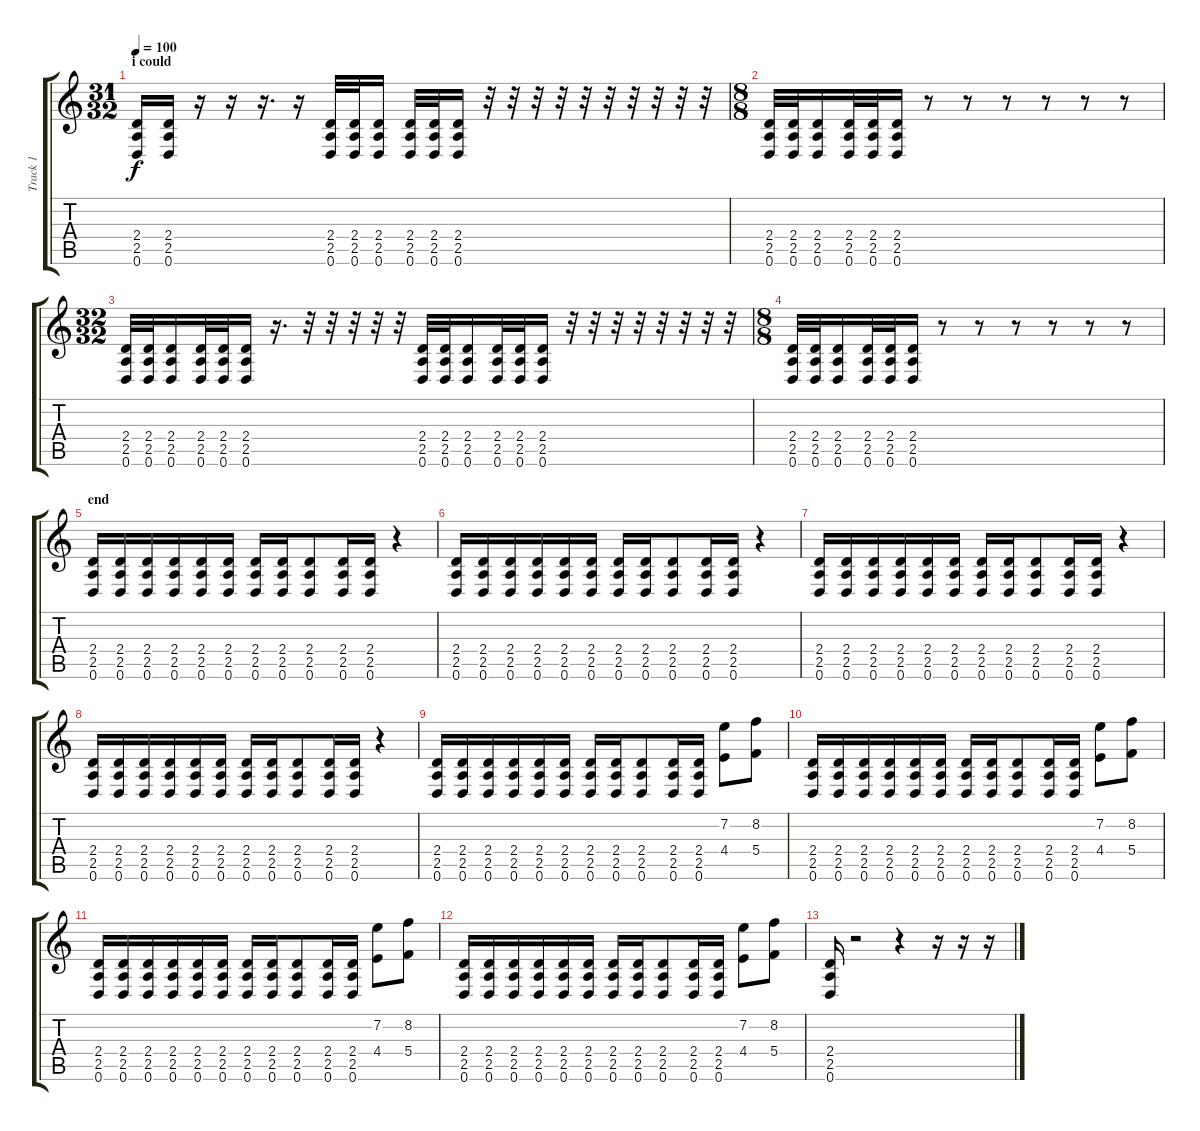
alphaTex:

\track ("Track 1" "Track 1") {instrument distortionguitar}
\staff {score tabs}
\tuning (D4 A3 F3 C3 G2 D2) {hide}
\ts (31 32)
\section ("" "i could")
\tempo 100
\clef g2
\ks c
(2.4 2.5 0.6).16{dy f} (2.4 2.5 0.6).16 r.16 r.16 r.16{d} r.16 (2.4 2.5 0.6).32 (2.4 2.5 0.6).32 (2.4 2.5 0.6).16 (2.4 2.5 0.6).32 (2.4 2.5 0.6).32 (2.4 2.5 0.6).16 r.32 r.32 r.32 r.32 r.32 r.32 r.32 r.32 r.32 r.32 |
\ts (8 8)
(2.4 2.5 0.6).32 (2.4 2.5 0.6).32 (2.4 2.5 0.6).16 (2.4 2.5 0.6).32 (2.4 2.5 0.6).32 (2.4 2.5 0.6).16 r.8 r.8 r.8 r.8 r.8 r.8 |
\ts (32 32)
(2.4 2.5 0.6).32 (2.4 2.5 0.6).32 (2.4 2.5 0.6).16 (2.4 2.5 0.6).32 (2.4 2.5 0.6).32 (2.4 2.5 0.6).16 r.16{d} r.32 r.32 r.32 r.32 r.32 (2.4 2.5 0.6).32 (2.4 2.5 0.6).32 (2.4 2.5 0.6).16 (2.4 2.5 0.6).32 (2.4 2.5 0.6).32 (2.4 2.5 0.6).16 r.32 r.32 r.32 r.32 r.32 r.32 r.32 r.32 |
\ts (8 8)
(2.4 2.5 0.6).32 (2.4 2.5 0.6).32 (2.4 2.5 0.6).16 (2.4 2.5 0.6).32 (2.4 2.5 0.6).32 (2.4 2.5 0.6).16 r.8 r.8 r.8 r.8 r.8 r.8 |
\section ("" "end")
(2.4 2.5 0.6).16 (2.4 2.5 0.6).16 (2.4 2.5 0.6).16 (2.4 2.5 0.6).16 (2.4 2.5 0.6).16 (2.4 2.5 0.6).16 (2.4 2.5 0.6).16 (2.4 2.5 0.6).16 (2.4 2.5 0.6).8 (2.4 2.5 0.6).16 (2.4 2.5 0.6).16 r.4 |
(2.4 2.5 0.6).16 (2.4 2.5 0.6).16 (2.4 2.5 0.6).16 (2.4 2.5 0.6).16 (2.4 2.5 0.6).16 (2.4 2.5 0.6).16 (2.4 2.5 0.6).16 (2.4 2.5 0.6).16 (2.4 2.5 0.6).8 (2.4 2.5 0.6).16 (2.4 2.5 0.6).16 r.4 |
(2.4 2.5 0.6).16 (2.4 2.5 0.6).16 (2.4 2.5 0.6).16 (2.4 2.5 0.6).16 (2.4 2.5 0.6).16 (2.4 2.5 0.6).16 (2.4 2.5 0.6).16 (2.4 2.5 0.6).16 (2.4 2.5 0.6).8 (2.4 2.5 0.6).16 (2.4 2.5 0.6).16 r.4 |
(2.4 2.5 0.6).16 (2.4 2.5 0.6).16 (2.4 2.5 0.6).16 (2.4 2.5 0.6).16 (2.4 2.5 0.6).16 (2.4 2.5 0.6).16 (2.4 2.5 0.6).16 (2.4 2.5 0.6).16 (2.4 2.5 0.6).8 (2.4 2.5 0.6).16 (2.4 2.5 0.6).16 r.4 |
(2.4 2.5 0.6).16 (2.4 2.5 0.6).16 (2.4 2.5 0.6).16 (2.4 2.5 0.6).16 (2.4 2.5 0.6).16 (2.4 2.5 0.6).16 (2.4 2.5 0.6).16 (2.4 2.5 0.6).16 (2.4 2.5 0.6).8 (2.4 2.5 0.6).16 (2.4 2.5 0.6).16 (7.2 4.4).8 (8.2 5.4).8 |
(2.4 2.5 0.6).16 (2.4 2.5 0.6).16 (2.4 2.5 0.6).16 (2.4 2.5 0.6).16 (2.4 2.5 0.6).16 (2.4 2.5 0.6).16 (2.4 2.5 0.6).16 (2.4 2.5 0.6).16 (2.4 2.5 0.6).8 (2.4 2.5 0.6).16 (2.4 2.5 0.6).16 (7.2 4.4).8 (8.2 5.4).8 |
(2.4 2.5 0.6).16 (2.4 2.5 0.6).16 (2.4 2.5 0.6).16 (2.4 2.5 0.6).16 (2.4 2.5 0.6).16 (2.4 2.5 0.6).16 (2.4 2.5 0.6).16 (2.4 2.5 0.6).16 (2.4 2.5 0.6).8 (2.4 2.5 0.6).16 (2.4 2.5 0.6).16 (7.2 4.4).8 (8.2 5.4).8 |
(2.4 2.5 0.6).16 (2.4 2.5 0.6).16 (2.4 2.5 0.6).16 (2.4 2.5 0.6).16 (2.4 2.5 0.6).16 (2.4 2.5 0.6).16 (2.4 2.5 0.6).16 (2.4 2.5 0.6).16 (2.4 2.5 0.6).8 (2.4 2.5 0.6).16 (2.4 2.5 0.6).16 (7.2 4.4).8 (8.2 5.4).8 |
(2.4 2.5 0.6).16 r.2 r.4 r.16 r.16 r.16
